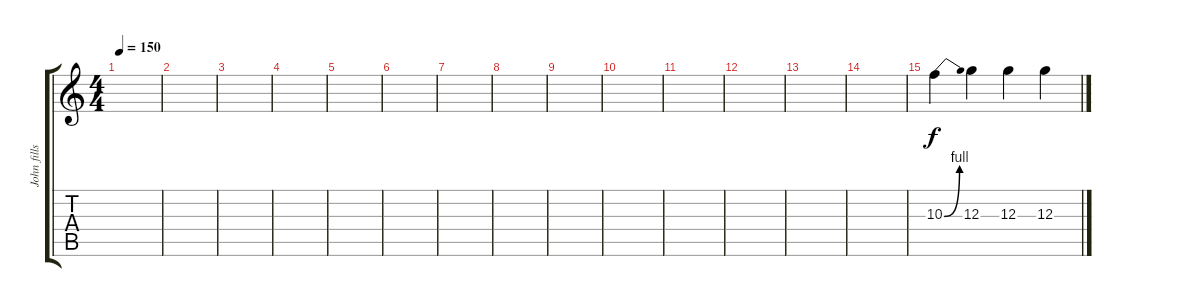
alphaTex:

\track ("John fills 2" "John fills") {instrument distortionguitar}
\staff {score tabs}
\tuning (E4 B3 G3 D3 A2 E2) {hide}
\ts (4 4)
\tempo 150
\clef g2
\ks c
|
|
|
|
|
|
|
|
|
|
|
|
|
|
10.3{be (bend 0 0 60 4)}.4 12.3.4 12.3.4 12.3.4
